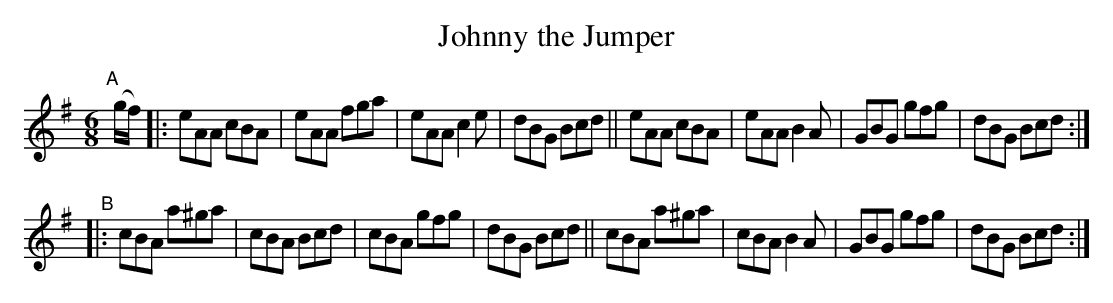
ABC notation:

X:1
T: Johnny the Jumper
M: 6/8
L: 1/8
K: Ador
"^A"[|] (g/f/) \
|: eAA cBA | eAA fga | eAA c2e | dBG Bcd \
|| eAA cBA | eAA B2A | GBG gfg | dBG Bcd :|
"^B"\
|: cBA a^ga | cBA Bcd | cBA gfg | dBG Bcd \
|| cBA a^ga | cBA B2A | GBG gfg | dBG Bcd :|
